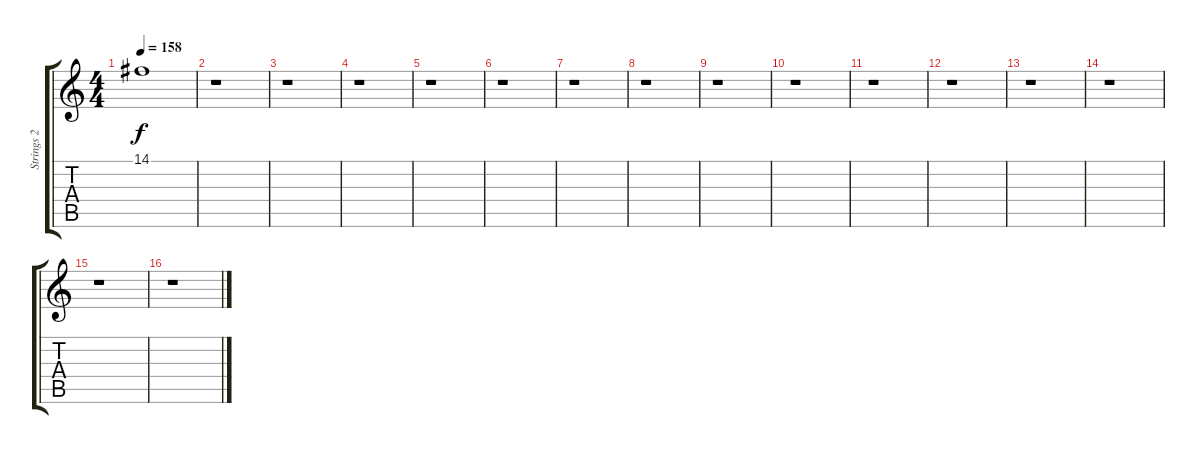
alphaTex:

\track ("Strings 2" "Strings 2") {instrument stringensemble1}
\staff {score tabs}
\tuning (E4 B3 G3 D3 A2 E2) {hide}
\ts (4 4)
\tempo 158
\clef g2
\ks c
14.1{t}.1{dy f} |
r.1 |
r.1 |
r.1 |
r.1 |
r.1 |
r.1 |
r.1 |
r.1 |
r.1 |
r.1 |
r.1 |
r.1 |
r.1 |
r.1 |
r.1
